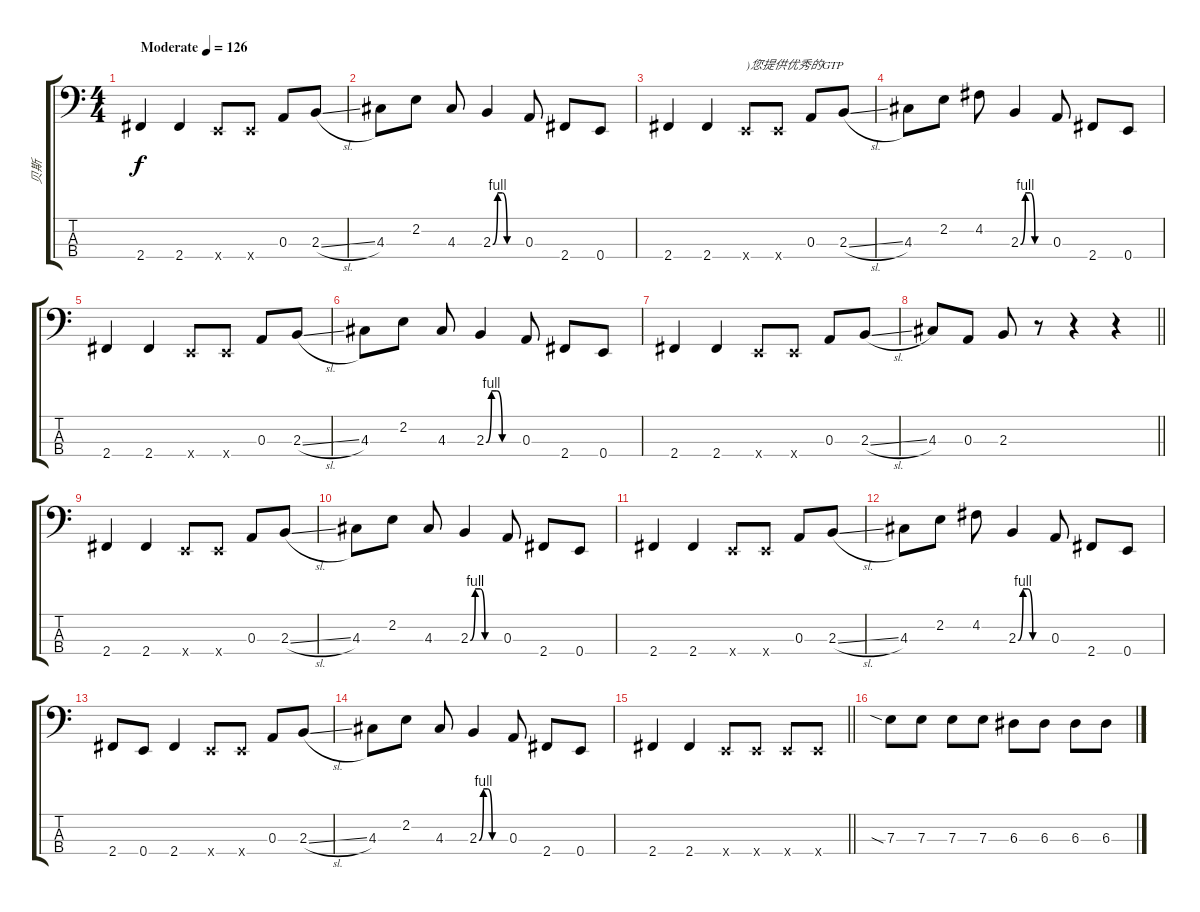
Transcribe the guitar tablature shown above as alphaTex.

\track ("贝斯" "贝斯") {instrument electricbasspick}
\staff {score tabs}
\tuning (G2 D2 A1 E1) {hide}
\ts (4 4)
\tempo (126 "Moderate")
\clef f4
\ks c
2.4.4{dy f instrument electricbasspick} 2.4.4 0.4{x}.8 0.4{x}.8 0.3.8 2.3{sl}.8 |
4.3.8 2.2.8 4.3.8 2.3{be (custom 0 0 10 4 20 4 30 0 60 0)}.4 0.3.8 2.4.8 0.4.8 |
2.4.4 2.4.4 0.4{x}.8{txt ")您提供优秀的GTP"} 0.4{x}.8 0.3.8 2.3{sl}.8 |
4.3.8 2.2.8 4.2.8 2.3{be (custom 0 0 10 4 20 4 30 0 60 0)}.4 0.3.8 2.4.8 0.4.8 |
2.4.4 2.4.4 0.4{x}.8 0.4{x}.8 0.3.8 2.3{sl}.8 |
4.3.8 2.2.8 4.3.8 2.3{be (custom 0 0 10 4 20 4 30 0 60 0)}.4 0.3.8 2.4.8 0.4.8 |
2.4.4 2.4.4 0.4{x}.8 0.4{x}.8 0.3.8 2.3{sl}.8 |
\barLineRight lightlight
4.3.8 0.3.8 2.3.8 r.8 r.4 r.4 |
2.4.4 2.4.4 0.4{x}.8 0.4{x}.8 0.3.8 2.3{sl}.8 |
4.3.8 2.2.8 4.3.8 2.3{be (custom 0 0 10 4 20 4 30 0 60 0)}.4 0.3.8 2.4.8 0.4.8 |
2.4.4 2.4.4 0.4{x}.8 0.4{x}.8 0.3.8 2.3{sl}.8 |
4.3.8 2.2.8 4.2.8 2.3{be (custom 0 0 10 4 20 4 30 0 60 0)}.4 0.3.8 2.4.8 0.4.8 |
2.4.8 0.4.8 2.4.4 0.4{x}.8 0.4{x}.8 0.3.8 2.3{sl}.8 |
4.3.8 2.2.8 4.3.8 2.3{be (custom 0 0 10 4 20 4 30 0 60 0)}.4 0.3.8 2.4.8 0.4.8 |
\barLineRight lightlight
2.4.4 2.4.4 0.4{x}.8 0.4{x}.8 0.4{x}.8 0.4{x}.8 |
\section ("" "")
7.3{sia}.8 7.3.8 7.3.8 7.3.8 6.3.8 6.3.8 6.3.8 6.3.8
